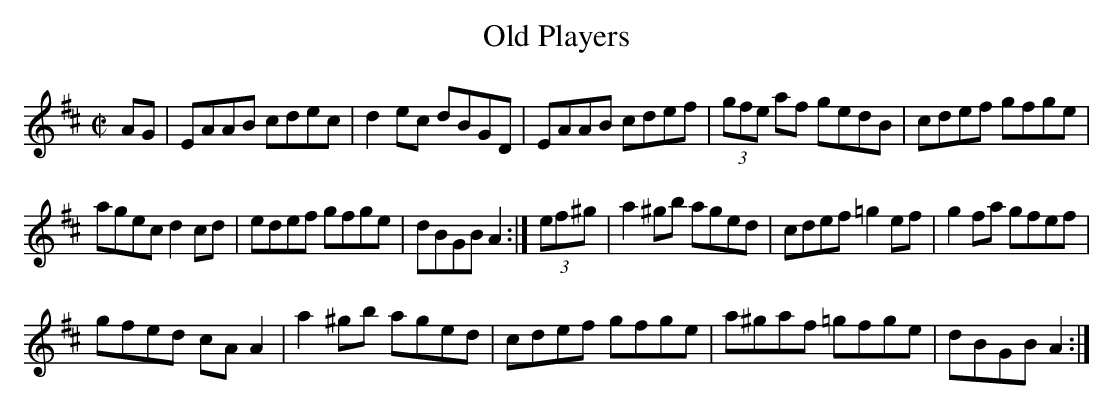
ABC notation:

X:1
T:Old Players
M:C|
L:1/8
K:Amix
AG|EAAB cdec|d2ec dBGD|EAAB cdef|(3gfe af gedB|cdef gfge|
agec d2cd|edef gfge|dBGB A2:|(3ef^g|a2^gb aged|cdef =g2ef|g2fa gfef|
gfed cAA2|a2^gb aged|cdef gfge|a^gaf =gfge|dBGB A2:|
